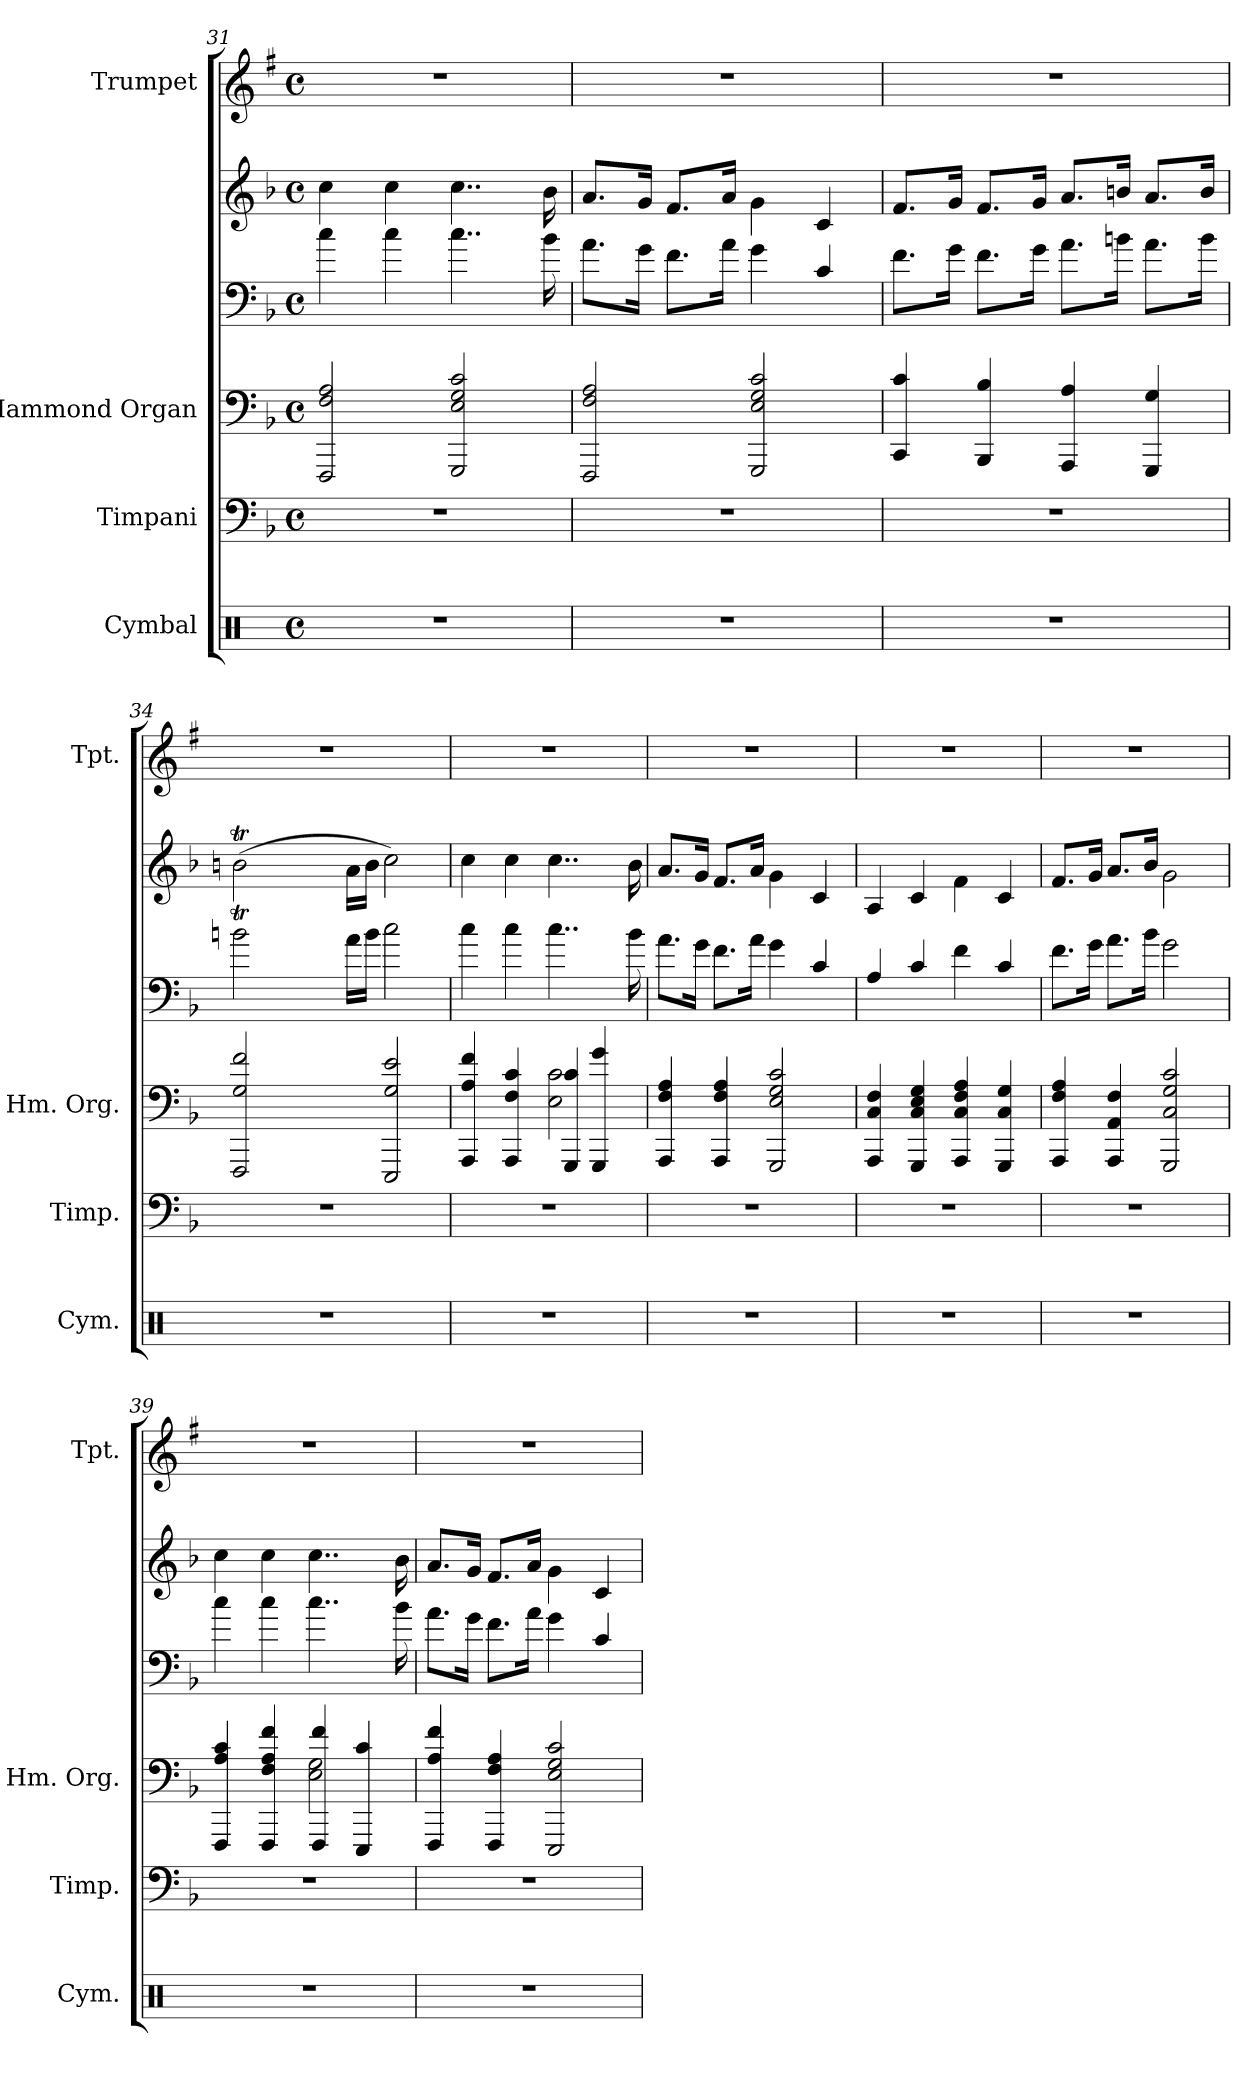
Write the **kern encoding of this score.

**kern	**kern	**kern	**kern	**kern	**kern
*part4	*part3	*part2	*part2	*part2	*part1
*staff6	*staff5	*staff4	*staff3	*staff2	*staff1
*I"Cymbal	*I"Timpani	*I"Hammond Organ	*	*	*I"Trumpet
*I'Cym.	*I'Timp.	*I'Hm. Org.	*	*	*I'Tpt.
*clefX	*clefF4	*clefF4	*clefF4	*clefG2	*clefG2
*	*	*	*	*	*ITrd1c2
*k[]	*k[b-]	*k[b-]	*k[b-]	*k[b-]	*k[b-]
*M4/4	*M4/4	*M4/4	*M4/4	*M4/4	*M4/4
*met(c)	*met(c)	*met(c)	*met(c)	*met(c)	*met(c)
=31	=31	=31	=31	=31	=31
1r	1r	2FFF/ 2F/ 2A/	4cc\	4cc\	1r
.	.	.	4cc\	4cc\	.
.	.	2GGG/ 2E/ 2G/ 2c/	4..cc\	4..cc\	.
.	.	.	16b-\	16b-\	.
=32	=32	=32	=32	=32	=32
1r	1r	2FFF/ 2F/ 2A/	8.a\L	8.a/L	1r
.	.	.	16g\Jk	16g/Jk	.
.	.	.	8.f\L	8.f/L	.
.	.	.	16a\Jk	16a/Jk	.
.	.	2GGG/ 2E/ 2G/ 2c/	4g\	4g\	.
.	.	.	4c/	4c/	.
!!LO:LB:g=z
=33	=33	=33	=33	=33	=33
1r	1r	4CC/ 4c/	8.f\L	8.f/L	1r
.	.	.	16g\Jk	16g/Jk	.
.	.	4BBB-/ 4B-/	8.f\L	8.f/L	.
.	.	.	16g\Jk	16g/Jk	.
.	.	4AAA/ 4A/	8.a\L	8.a/L	.
.	.	.	16bn\Jk	16bn/Jk	.
.	.	4GGG/ 4G/	8.a\L	8.a/L	.
.	.	.	16b\Jk	16b/Jk	.
=34	=34	=34	=34	=34	=34
*	*	*	*^	*^	*
1r	1r	2FFF/ 2G/ 2f/	2bnt\	16ccyy	(>2bnt\	16ccyy	1r
.	.	.	.	16byy	.	16byy	.
.	.	.	.	16ccyy	.	16ccyy	.
.	.	.	.	16byy	.	16byy	.
.	.	.	.	16ccyy	.	16ccyy	.
.	.	.	.	16byy	.	16byy	.
.	.	.	.	16a\LL	.	16a\LL	.
.	.	.	.	16b\JJ	.	16b\JJ	.
.	.	2EEE/ 2G/ 2e/	2cc\	2ryy	2cc\)	2ryy	.
*	*	*	*v	*v	*	*	*
*	*	*	*	*v	*v	*
=35	=35	=35	=35	=35	=35
*	*	*^	*	*	*
1r	1r	2ryy	4AAA/ 4A/ 4f/	4cc\	4cc\	1r
.	.	.	4AAA/ 4F/ 4c/	4cc\	4cc\	.
.	.	2E\ 2c\	4GGG/ 4c/	4..cc\	4..cc\	.
.	.	.	4GGG/ 4g/	.	.	.
.	.	.	.	16b-\	16b-\	.
*	*	*v	*v	*	*	*
=36	=36	=36	=36	=36	=36
1r	1r	4AAA/ 4F/ 4A/	8.a\L	8.a/L	1r
.	.	.	16g\Jk	16g/Jk	.
.	.	4AAA/ 4F/ 4A/	8.f\L	8.f/L	.
.	.	.	16a\Jk	16a/Jk	.
.	.	2GGG/ 2E/ 2G/ 2c/	4g\	4g\	.
.	.	.	4c/	4c/	.
=37	=37	=37	=37	=37	=37
1r	1r	4AAA/ 4C/ 4F/	4A/	4A/	1r
.	.	4GGG/ 4C/ 4E/ 4G/	4c/	4c/	.
.	.	4AAA/ 4C/ 4F/ 4A/	4f\	4f\	.
.	.	4GGG/ 4C/ 4G/	4c/	4c/	.
=38	=38	=38	=38	=38	=38
1r	1r	4AAA/ 4F/ 4A/	8.f\L	8.f/L	1r
.	.	.	16g\Jk	16g/Jk	.
.	.	4AAA/ 4AA/ 4F/	8.a\L	8.a/L	.
.	.	.	16b-\Jk	16b-/Jk	.
.	.	2GGG/ 2C/ 2G/ 2c/	2g\	2g\	.
=39	=39	=39	=39	=39	=39
*	*	*^	*	*	*
1r	1r	2ryy	4FFF/ 4A/ 4c/	4cc\	4cc\	1r
.	.	.	4FFF/ 4F/ 4A/ 4f/	4cc\	4cc\	.
.	.	2E\ 2G\	4FFF/ 4f/	4..cc\	4..cc\	.
.	.	.	4EEE/ 4c/	.	.	.
.	.	.	.	16b-\	16b-\	.
*	*	*v	*v	*	*	*
!!LO:LB:g=z
=40	=40	=40	=40	=40	=40
1r	1r	4FFF/ 4A/ 4f/	8.a\L	8.a/L	1r
.	.	.	16g\Jk	16g/Jk	.
.	.	4FFF/ 4F/ 4A/	8.f\L	8.f/L	.
.	.	.	16a\Jk	16a/Jk	.
.	.	2EEE/ 2E/ 2G/ 2c/	4g\	4g\	.
.	.	.	4c/	4c/	.
=	=	=	=	=	=
*-	*-	*-	*-	*-	*-
